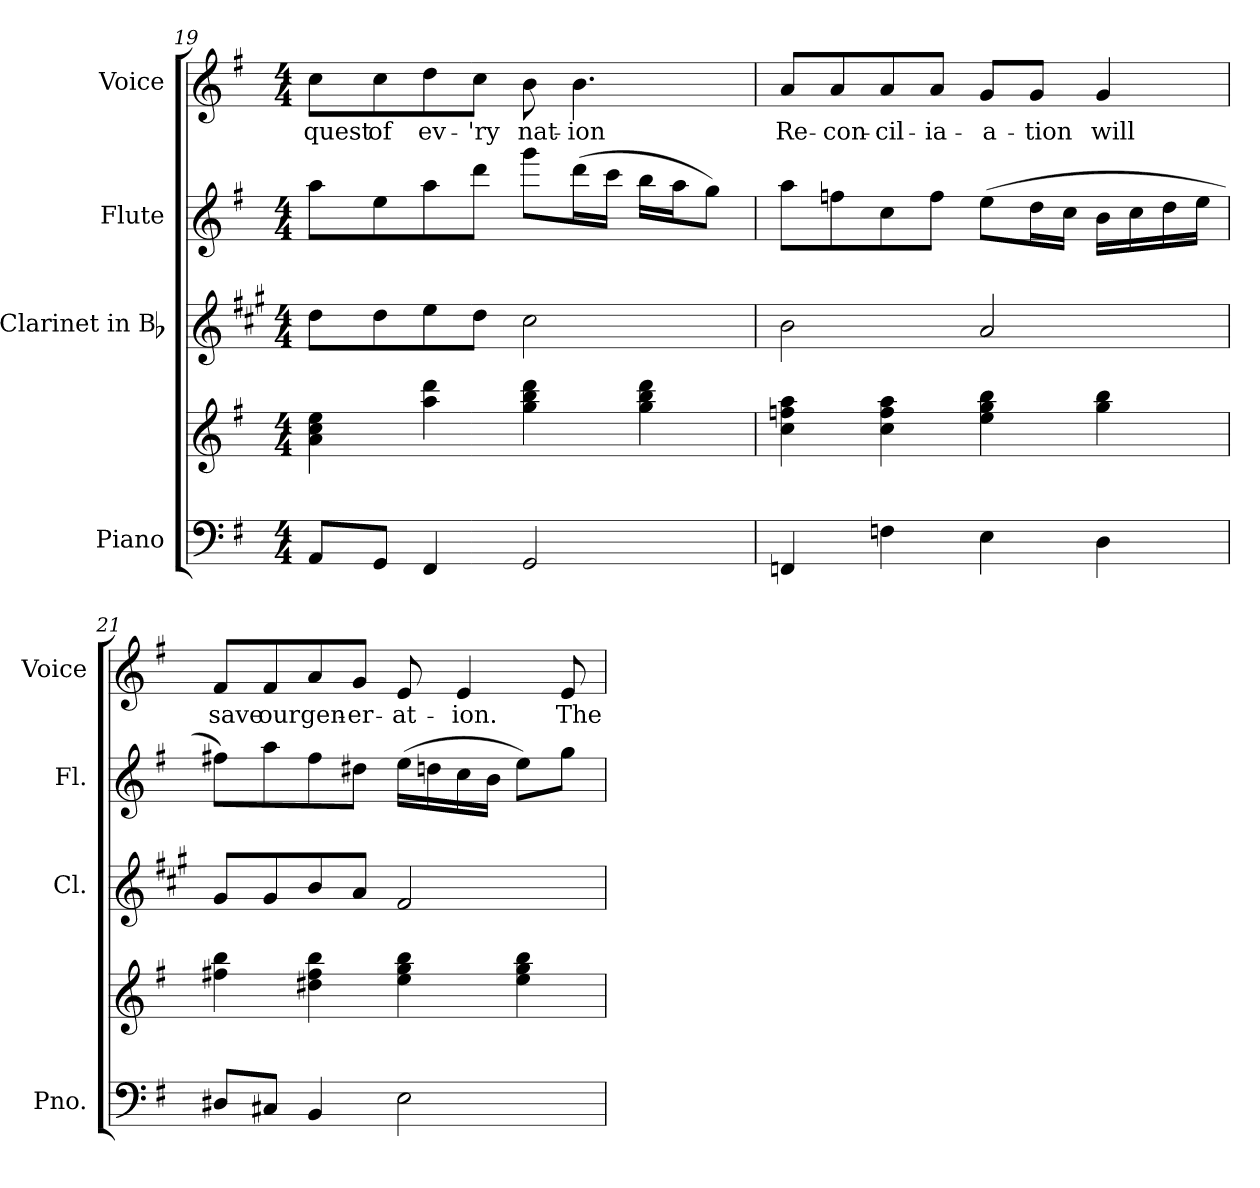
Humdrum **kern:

**kern	**kern	**kern	**kern	**kern	**text
*part4	*part4	*part3	*part2	*part1	*part1
*staff5	*staff4	*staff3	*staff2	*staff1	*staff1
*I"Piano	*	*I"Clarinet in Bb	*I"Flute	*I"Voice	*
*I'Pno.	*	*I'Cl.	*I'Fl.	*I'Voice	*
*clefF4	*clefG2	*clefG2	*clefG2	*clefG2	*
*	*	*ITrd1c2	*	*	*
*k[f#]	*k[f#]	*k[f#]	*k[f#]	*k[f#]	*
*G:	*G:	*G:	*G:	*G:	*
*M4/4	*M4/4	*M4/4	*M4/4	*M4/4	*
=19	=19	=19	=19	=19	=19
!	!	!	!	!	!LO:LY:b:color=#000000
8AAi/L	4ai\ 4cci 4eei	8cci\L	8aai\L	8cci\L	quest
!	!	!	!	!	!LO:LY:b:color=#000000
8GGi/J	.	8cci\	8eei\	8cci\	of
!	!	!	!	!	!LO:LY:b:color=#000000
4FF#i/	4aai\ 4dddi	8ddi\	8aai\	8ddi\	ev-
!	!	!	!	!	!LO:LY:b:color=#000000
.	.	8cci\J	8dddi\J	8cci\J	-'ry
!	!	!	!	!	!LO:LY:b:color=#000000
2GGi/	4ggi\ 4bbi 4dddi	2bi\	8gggi\L	8bi\	nat-
!	!	!	!	!	!LO:LY:b:color=#000000
.	.	.	(16dddi\L	4.bi\	-ion
.	.	.	16ccci\JJ	.	.
.	4ggi\ 4bbi 4dddi	.	16bbi\LL	.	.
.	.	.	16aai\J	.	.
.	.	.	8ggi\J)	.	.
=20	=20	=20	=20	=20	=20
!	!	!	!	!	!LO:LY:b:color=#000000
4FFni/	4cci\ 4ffni 4aai	2ai\	8aai\L	8ai/L	Re-
!	!	!	!	!	!LO:LY:b:color=#000000
.	.	.	8ffni\	8ai/	-con-
!	!	!	!	!	!LO:LY:b:color=#000000
4Fni\	4cci\ 4ffi 4aai	.	8cci\	8ai/	-cil-
!	!	!	!	!	!LO:LY:b:color=#000000
.	.	.	8ffi\J	8ai/J	-ia-
!	!	!	!	!	!LO:LY:b:color=#000000
4Ei\	4eei\ 4ggi 4bbi	2gi/	(8eei\L	8gi/L	-a-
!	!	!	!	!	!LO:LY:b:color=#000000
.	.	.	16ddi\L	8gi/J	-tion
.	.	.	16cci\JJ	.	.
!	!	!	!	!	!LO:LY:b:color=#000000
4Di\	4ggi\ 4bbi	.	16bi\LL	4gi/	will
.	.	.	16cci\	.	.
.	.	.	16ddi\	.	.
.	.	.	16eei\JJ	.	.
!!LO:LB:g=z
=21	=21	=21	=21	=21	=21
!	!	!	!	!	!LO:LY:b:color=#000000
8D#Xi/L	4ff#Xi\ 4bbi	8f#i/L	8ff#Xi\L)	8f#i/L	save
!	!	!	!	!	!LO:LY:b:color=#000000
8C#Xi/J	.	8f#i/	8aai\	8f#i/	our
!	!	!	!	!	!LO:LY:b:color=#000000
4BBi/	4dd#Xi\ 4ff#i 4bbi	8ai/	8ff#i\	8ai/	gen-
!	!	!	!	!	!LO:LY:b:color=#000000
.	.	8gi/J	8dd#Xi\J	8gi/J	-er-
!	!	!	!	!	!LO:LY:b:color=#000000
2Ei\	4eei\ 4ggi 4bbi	2ei/	(16eei\LL	8ei/	-at-
.	.	.	16ddni\	.	.
!	!	!	!	!	!LO:LY:b:color=#000000
.	.	.	16cci\	4ei/	-ion.
.	.	.	16bi\JJ	.	.
.	4eei\ 4ggi 4bbi	.	8eei\L)	.	.
!	!	!	!	!	!LO:LY:b:color=#000000
.	.	.	8ggi\J	8ei/	The
=	=	=	=	=	=
*-	*-	*-	*-	*-	*-
